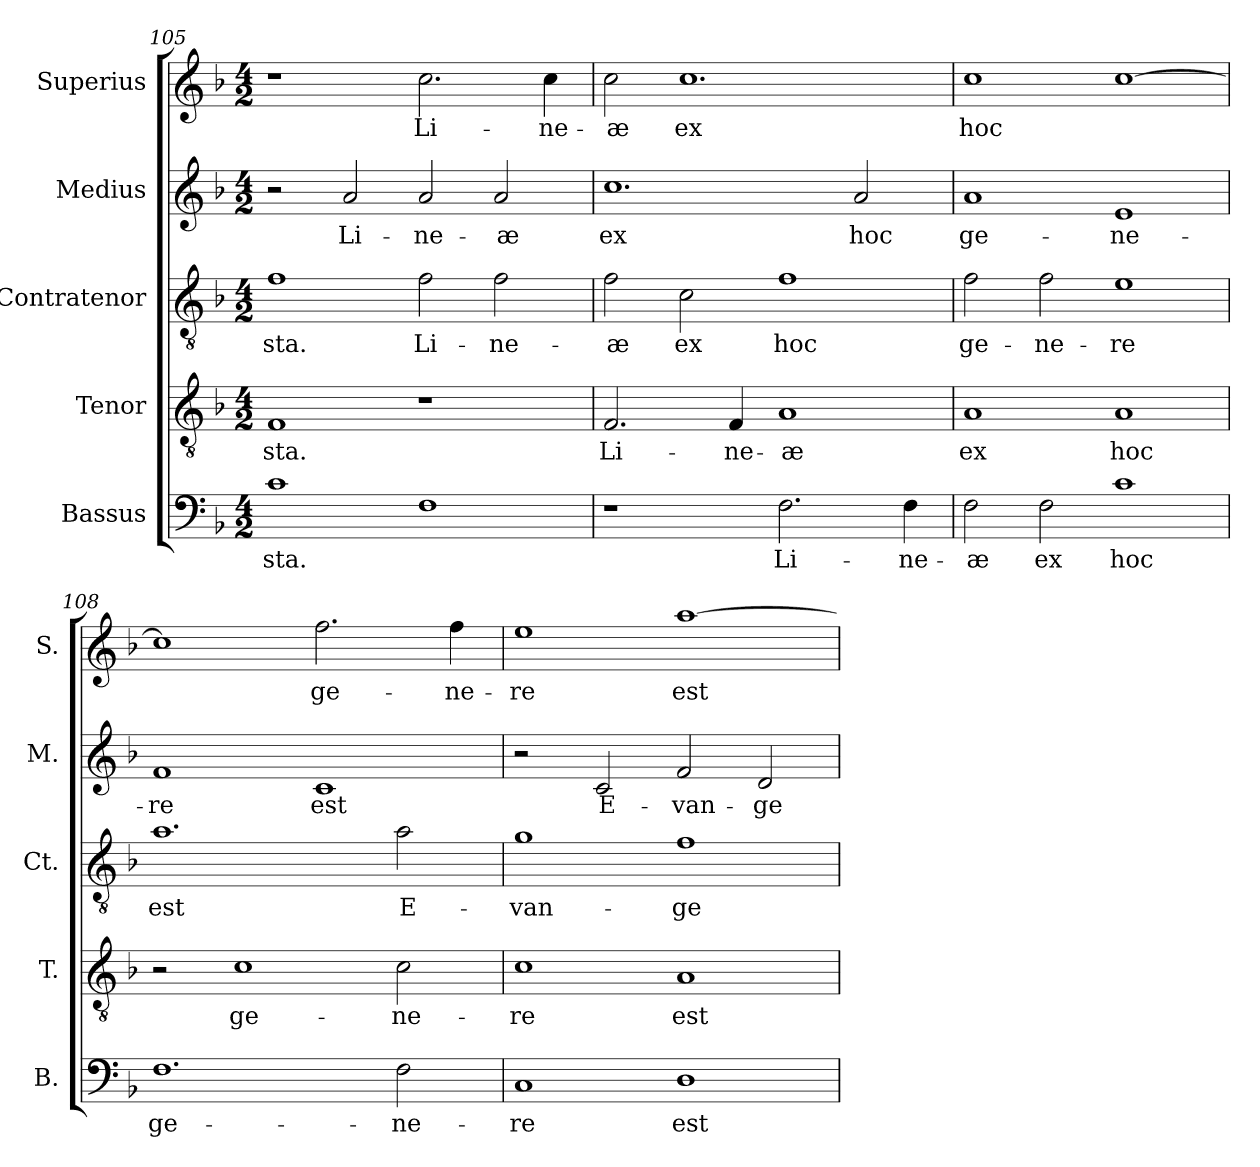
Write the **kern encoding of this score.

**kern	**text	**kern	**text	**kern	**text	**kern	**text	**kern	**text
*part5	*part5	*part4	*part4	*part3	*part3	*part2	*part2	*part1	*part1
*staff5	*staff5	*staff4	*staff4	*staff3	*staff3	*staff2	*staff2	*staff1	*staff1
*I"Bassus	*	*I"Tenor	*	*I"Contratenor	*	*I"Medius	*	*I"Superius	*
*I'B.	*	*I'T.	*	*I'Ct.	*	*I'M.	*	*I'S.	*
*clefF4	*	*clefGv2	*	*clefGv2	*	*clefG2	*	*clefG2	*
*	*	*ITrd7c12	*	*ITrd7c12	*	*	*	*	*
*k[b-]	*	*k[b-]	*	*k[b-]	*	*k[b-]	*	*k[b-]	*
*F:	*	*F:	*	*F:	*	*F:	*	*F:	*
*M4/2	*	*M4/2	*	*M4/2	*	*M4/2	*	*M4/2	*
=105	=105	=105	=105	=105	=105	=105	=105	=105	=105
!	!LO:LY:b:color=#000000	!	!	!	!	!	!	!	!
!	!	!	!LO:LY:b:color=#000000	!	!	!	!	!	!
!	!	!	!	!	!LO:LY:b:color=#000000	!	!	!	!
1ci	-sta.	1FFi	-sta.	1Fi	-sta.	2r	.	1r	.
!	!	!	!	!	!	!	!LO:LY:b:color=#000000	!	!
.	.	.	.	.	.	2ai/	Li-	.	.
!	!	!	!	!	!LO:LY:b:color=#000000	!	!	!	!
!	!	!	!	!	!	!	!LO:LY:b:color=#000000	!	!
!	!	!	!	!	!	!	!	!	!LO:LY:b:color=#000000
1Fi	.	1r	.	2Fi\	Li-	2ai/	-ne-	2.cci\	Li-
!	!	!	!	!	!LO:LY:b:color=#000000	!	!	!	!
!	!	!	!	!	!	!	!LO:LY:b:color=#000000	!	!
.	.	.	.	2Fi\	-ne-	2ai/	-æ	.	.
!	!	!	!	!	!	!	!	!	!LO:LY:b:color=#000000
.	.	.	.	.	.	.	.	4cci\	-ne-
=106	=106	=106	=106	=106	=106	=106	=106	=106	=106
!	!	!	!LO:LY:b:color=#000000	!	!	!	!	!	!
!	!	!	!	!	!LO:LY:b:color=#000000	!	!	!	!
!	!	!	!	!	!	!	!LO:LY:b:color=#000000	!	!
!	!	!	!	!	!	!	!	!	!LO:LY:b:color=#000000
1r	.	2.FFi/	Li-	2Fi\	-æ	1.cci	ex	2cci\	-æ
!	!	!	!	!	!LO:LY:b:color=#000000	!	!	!	!
!	!	!	!	!	!	!	!	!	!LO:LY:b:color=#000000
.	.	.	.	2Ci\	ex	.	.	1.cci	ex
!	!	!	!LO:LY:b:color=#000000	!	!	!	!	!	!
.	.	4FFi/	-ne-	.	.	.	.	.	.
!	!LO:LY:b:color=#000000	!	!	!	!	!	!	!	!
!	!	!	!LO:LY:b:color=#000000	!	!	!	!	!	!
!	!	!	!	!	!LO:LY:b:color=#000000	!	!	!	!
2.Fi\	Li-	1AAi	-æ	1Fi	hoc	.	.	.	.
!	!	!	!	!	!	!	!LO:LY:b:color=#000000	!	!
.	.	.	.	.	.	2ai/	hoc	.	.
!	!LO:LY:b:color=#000000	!	!	!	!	!	!	!	!
4Fi\	-ne-	.	.	.	.	.	.	.	.
!!LO:LB:g=z
=107	=107	=107	=107	=107	=107	=107	=107	=107	=107
!	!LO:LY:b:color=#000000	!	!	!	!	!	!	!	!
!	!	!	!LO:LY:b:color=#000000	!	!	!	!	!	!
!	!	!	!	!	!LO:LY:b:color=#000000	!	!	!	!
!	!	!	!	!	!	!	!LO:LY:b:color=#000000	!	!
!	!	!	!	!	!	!	!	!	!LO:LY:b:color=#000000
2Fi\	-æ	1AAi	ex	2Fi\	ge-	1ai	ge-	1cci	hoc
!	!LO:LY:b:color=#000000	!	!	!	!	!	!	!	!
!	!	!	!	!	!LO:LY:b:color=#000000	!	!	!	!
2Fi\	ex	.	.	2Fi\	-ne-	.	.	.	.
!	!LO:LY:b:color=#000000	!	!	!	!	!	!	!	!
!	!	!	!LO:LY:b:color=#000000	!	!	!	!	!	!
!	!	!	!	!	!LO:LY:b:color=#000000	!	!	!	!
!	!	!	!	!	!	!	!LO:LY:b:color=#000000	!	!
1ci	hoc	1AAi	hoc	1Ei	-re	1ei	-ne-	[1cci	.
=108	=108	=108	=108	=108	=108	=108	=108	=108	=108
!	!LO:LY:b:color=#000000	!	!	!	!	!	!	!	!
!	!	!	!	!	!LO:LY:b:color=#000000	!	!	!	!
!	!	!	!	!	!	!	!LO:LY:b:color=#000000	!	!
1.Fi	ge-	2r	.	1.Ai	est	1fi	-re	1cci]	.
!	!	!	!LO:LY:b:color=#000000	!	!	!	!	!	!
.	.	1Ci	ge-	.	.	.	.	.	.
!	!	!	!	!	!	!	!LO:LY:b:color=#000000	!	!
!	!	!	!	!	!	!	!	!	!LO:LY:b:color=#000000
.	.	.	.	.	.	1ci	est	2.ffi\	ge-
!	!LO:LY:b:color=#000000	!	!	!	!	!	!	!	!
!	!	!	!LO:LY:b:color=#000000	!	!	!	!	!	!
!	!	!	!	!	!LO:LY:b:color=#000000	!	!	!	!
2Fi\	-ne-	2Ci\	-ne-	2Ai\	E-	.	.	.	.
!	!	!	!	!	!	!	!	!	!LO:LY:b:color=#000000
.	.	.	.	.	.	.	.	4ffi\	-ne-
=109	=109	=109	=109	=109	=109	=109	=109	=109	=109
!	!LO:LY:b:color=#000000	!	!	!	!	!	!	!	!
!	!	!	!LO:LY:b:color=#000000	!	!	!	!	!	!
!	!	!	!	!	!LO:LY:b:color=#000000	!	!	!	!
!	!	!	!	!	!	!	!	!	!LO:LY:b:color=#000000
1Ci	-re	1Ci	-re	1Gi	-van-	2r	.	1eei	-re
!	!	!	!	!	!	!	!LO:LY:b:color=#000000	!	!
.	.	.	.	.	.	2ci/	E-	.	.
!	!LO:LY:b:color=#000000	!	!	!	!	!	!	!	!
!	!	!	!LO:LY:b:color=#000000	!	!	!	!	!	!
!	!	!	!	!	!LO:LY:b:color=#000000	!	!	!	!
!	!	!	!	!	!	!	!LO:LY:b:color=#000000	!	!
!	!	!	!	!	!	!	!	!	!LO:LY:b:color=#000000
1Di	est	1AAi	est	1Fi	-ge-	2fi/	-van-	[1aai	est
!	!	!	!	!	!	!	!LO:LY:b:color=#000000	!	!
.	.	.	.	.	.	2di/	-ge-	.	.
=	=	=	=	=	=	=	=	=	=
*-	*-	*-	*-	*-	*-	*-	*-	*-	*-
